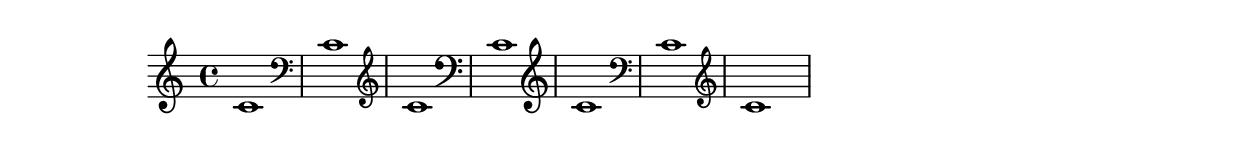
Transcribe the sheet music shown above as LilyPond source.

%% DO NOT EDIT this file manually; it is automatically
%% generated from LSR http://lsr.dsi.unimi.it
%% Make any changes in LSR itself, or in Documentation/snippets/new/ ,
%% and then run scripts/auxiliar/makelsr.py
%%
%% This file is in the public domain.
\version "2.14.2"

\header {
  lsrtags = "pitches, tweaks-and-overrides"

%% Translation of GIT committish: b482c3e5b56c3841a88d957e0ca12964bd3e64fa
  texidoces = "
Cuando se produce un cambio de clave, el símbolo de clave se imprime a
un tamaño menor que la clave inicial.  Esto se puede ajustar con
@code{full-size-change}.

"
  doctitlees = "Mantener el tamaño del símbolo en los cambios de clave"



  texidoc = "
When a clef is changed, the clef sign displayed is smaller than the
initial clef.  This can be overridden with @code{full-size-change}.

"
  doctitle = "Keep change clefs full sized"
} % begin verbatim


\relative c' {
  \clef "treble"
  c1
  \clef "bass"
  c1
  \clef "treble"
  c1
  \override Staff.Clef #'full-size-change = ##t
  \clef "bass"
  c1
  \clef "treble"
  c1
  \revert Staff.Clef #'full-size-change
  \clef "bass"
  c1
  \clef "treble"
  c1
}

